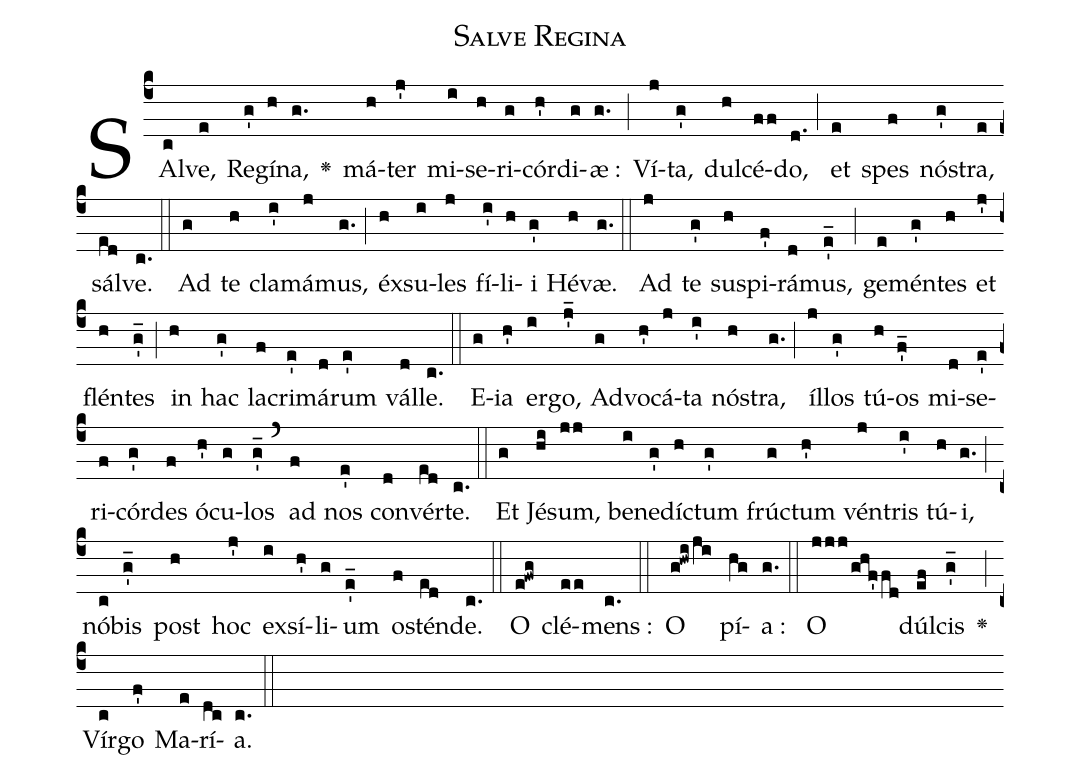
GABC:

name:Salve Regina;
%%
(c4)SAl(c)ve,(e) Re(g')gí(h)na,(g.) <v>\greheightstar</v>() má(h)ter(j') mi(i)se(h)ri(g)cór(h')di(g)æ :(g.) (;) Ví(j)ta,(g') dul(h)cé(ff)do,(d.) (;) et(e) spes(f) nó(g')stra,(e) sál(ed)ve.(c.) (::)
Ad(g) te(h) cla(i')má(j)mus,(g.) (;) éx(h)su(i)les(j) fí(i')li(h)i(g') Hé(h)væ.(g.) (::)
Ad(j) te(g') sus(h)pi(f')rá(d)mus,(e'_) (;) ge(e)mén(g')tes(h) et(j') flén(h)tes(g'_) (;) in(h) hac(g') la(f)cri(e')má(d)rum(e') vál(d)le.(c.) (::)
E(g)ia(h') er(i)go,(j'_) Ad(g)vo(h')cá(j)ta(i') nó(h)stra,(g.) (;) íl(j)los(g') tú(h)os(f'_) mi(d)se(e')ri(f)cór(g')des(f) ó(h')cu(g)los(g'_) (`) ad(f) nos(e') con(d)vér(ed)te.(c.) (::)
Et(g) Jé(hi)sum,(jj) be(i)ne(g')dí(h)ctum(g') frú(g)ctum(h') vén(j)tris(i') tú(h)i,(g.) (;) nó(c)bis(g'_) post(h) hoc(j') ex(i)sí(h')li(g)um(e'_) o(f)stén(ed)de.(c.) (::)
O(e!fwg) clé(ee)mens :(c.) (::)
O(g!hwi/ji) pí(hg)a :(g.) (::)
O(jjj/ghf'/fd) dúl(ef)cis(g'_) <v>\greheightstar</v>(;) Vír(c)go(f') Ma(e)rí(dc)a.(c.) (::)
